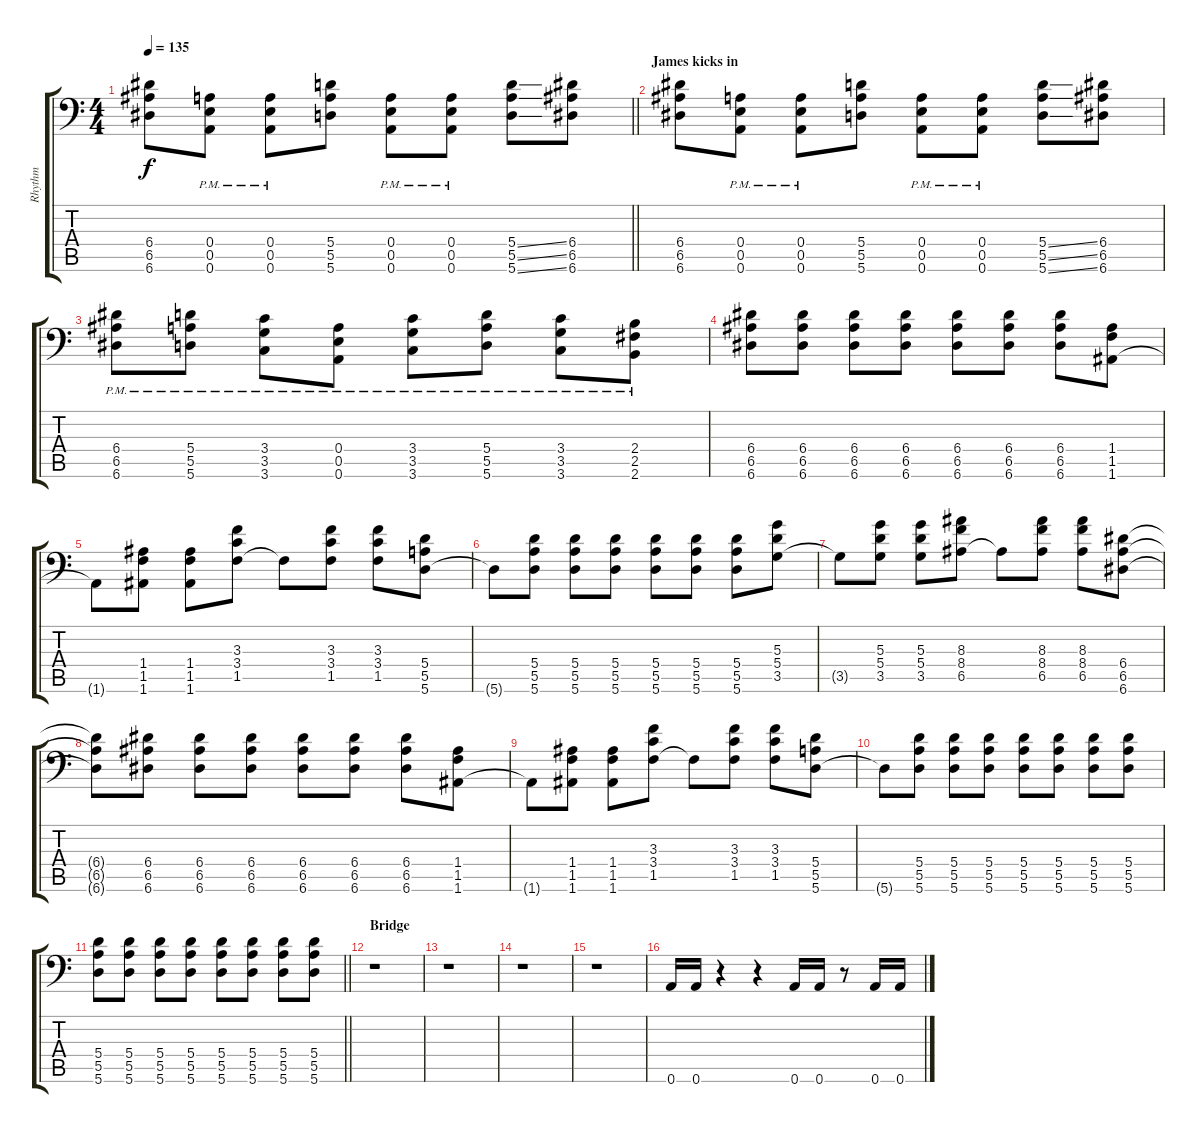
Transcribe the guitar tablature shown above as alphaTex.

\track ("Rhythm" "Rhythm") {instrument overdrivenguitar}
\staff {score tabs}
\tuning (B3 Gb3 D3 A2 E2 A1) {hide}
\ts (4 4)
\tempo 135
\clef f4
\barLineRight lightlight
\ks c
(6.4 6.5 6.6).8{dy f} (0.4{pm} 0.5{pm} 0.6{pm}).8 (0.4{pm} 0.5{pm} 0.6{pm}).8 (5.4 5.5 5.6).8 (0.4{pm} 0.5{pm} 0.6{pm}).8 (0.4{pm} 0.5{pm} 0.6{pm}).8 (5.4{ss} 5.5{ss} 5.6{ss}).8 (6.4 6.5 6.6).8 |
\section ("" "James kicks in")
(6.4 6.5 6.6).8 (0.4{pm} 0.5{pm} 0.6{pm}).8 (0.4{pm} 0.5{pm} 0.6{pm}).8 (5.4 5.5 5.6).8 (0.4{pm} 0.5{pm} 0.6{pm}).8 (0.4{pm} 0.5{pm} 0.6{pm}).8 (5.4{ss} 5.5{ss} 5.6{ss}).8 (6.4 6.5 6.6).8 |
(6.4{pm} 6.5{pm} 6.6{pm}).8 (5.4{pm} 5.5{pm} 5.6{pm}).8 (3.4{pm} 3.5{pm} 3.6{pm}).8 (0.4{pm} 0.5{pm} 0.6{pm}).8 (3.4{pm} 3.5{pm} 3.6{pm}).8 (5.4{pm} 5.5{pm} 5.6{pm}).8 (3.4{pm} 3.5{pm} 3.6{pm}).8 (2.4{pm} 2.5{pm} 2.6{pm}).8 |
(6.4 6.5 6.6).8 (6.4 6.5 6.6).8 (6.4 6.5 6.6).8 (6.4 6.5 6.6).8 (6.4 6.5 6.6).8 (6.4 6.5 6.6).8 (6.4 6.5 6.6).8 (1.4 1.5 1.6).8 |
1.6{t}.8 (1.4 1.5 1.6).8 (1.4 1.5 1.6).8 (3.3 3.4 1.5).8 1.5{t}.8 (3.3 3.4 1.5).8 (3.3 3.4 1.5).8 (5.4 5.5 5.6).8 |
5.6{t}.8 (5.4 5.5 5.6).8 (5.4 5.5 5.6).8 (5.4 5.5 5.6).8 (5.4 5.5 5.6).8 (5.4 5.5 5.6).8 (5.4 5.5 5.6).8 (5.3 5.4 3.5).8 |
3.5{t}.8 (5.3 5.4 3.5).8 (5.3 5.4 3.5).8 (8.3 8.4 6.5).8 6.5{t}.8 (8.3 8.4 6.5).8 (8.3 8.4 6.5).8 (6.4 6.5 6.6).8 |
(6.4{t} 6.5{t} 6.6{t}).8 (6.4 6.5 6.6).8 (6.4 6.5 6.6).8 (6.4 6.5 6.6).8 (6.4 6.5 6.6).8 (6.4 6.5 6.6).8 (6.4 6.5 6.6).8 (1.4 1.5 1.6).8 |
1.6{t}.8 (1.4 1.5 1.6).8 (1.4 1.5 1.6).8 (3.3 3.4 1.5).8 1.5{t}.8 (3.3 3.4 1.5).8 (3.3 3.4 1.5).8 (5.4 5.5 5.6).8 |
5.6{t}.8 (5.4 5.5 5.6).8 (5.4 5.5 5.6).8 (5.4 5.5 5.6).8 (5.4 5.5 5.6).8 (5.4 5.5 5.6).8 (5.4 5.5 5.6).8 (5.4 5.5 5.6).8 |
\barLineRight lightlight
(5.4 5.5 5.6).8 (5.4 5.5 5.6).8 (5.4 5.5 5.6).8 (5.4 5.5 5.6).8 (5.4 5.5 5.6).8 (5.4 5.5 5.6).8 (5.4 5.5 5.6).8 (5.4 5.5 5.6).8 |
\section ("" "Bridge")
r.1 |
r.1 |
r.1 |
r.1 |
0.6.16 0.6.16 r.4 r.4 0.6.16 0.6.16 r.8 0.6.16 0.6.16
